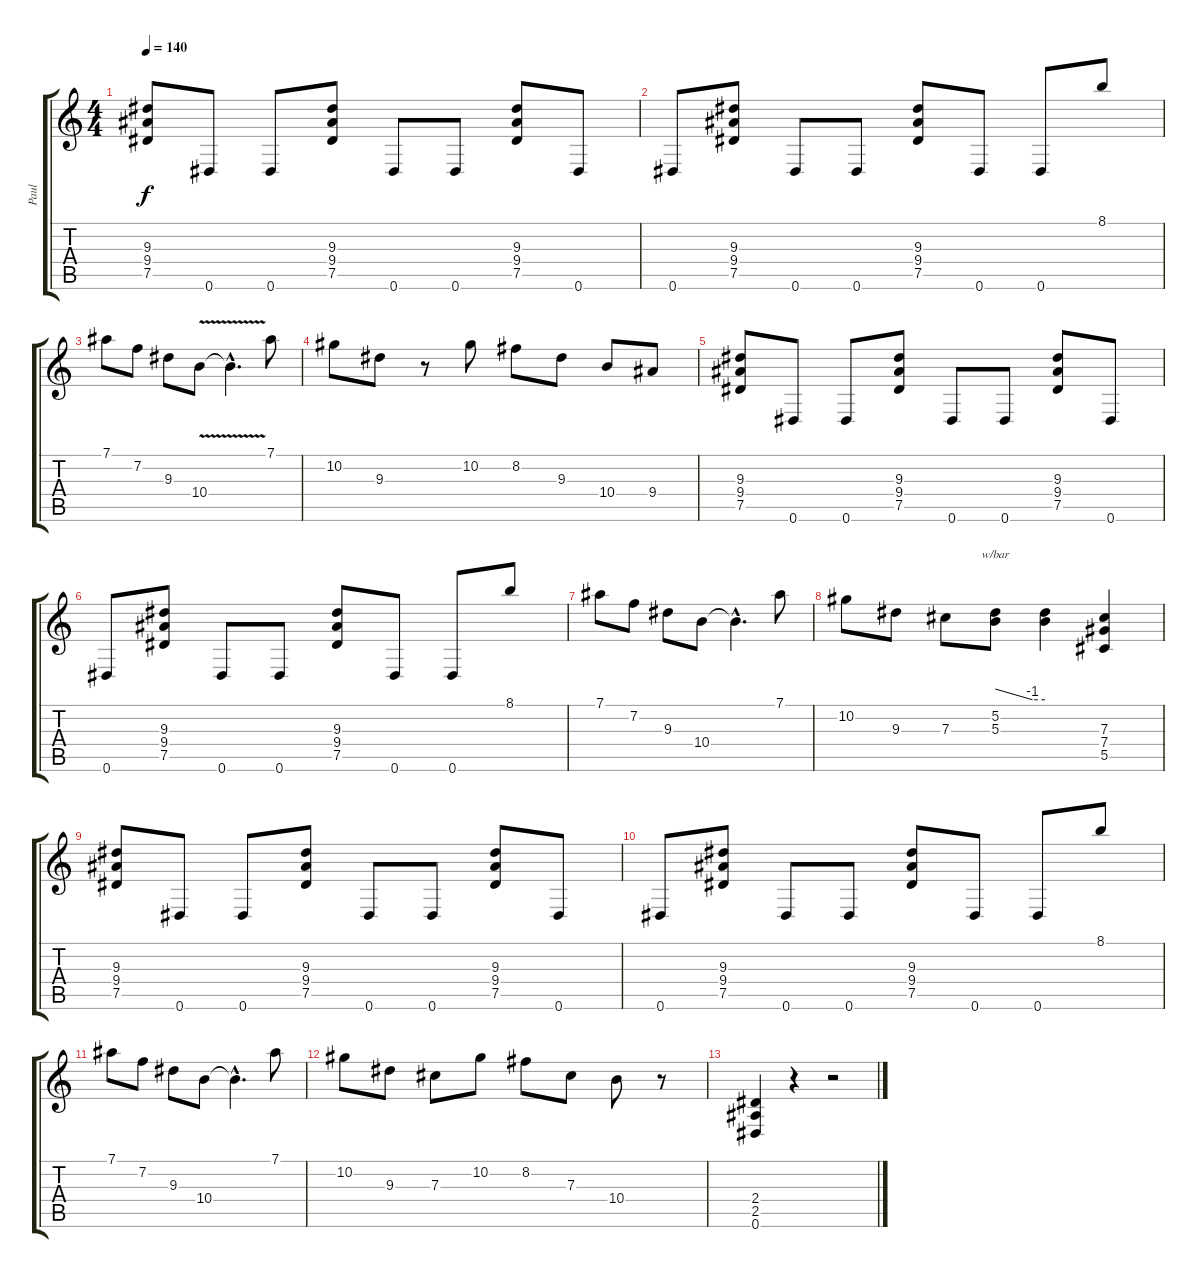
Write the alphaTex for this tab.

\track ("Paul" "Paul") {instrument distortionguitar}
\staff {score tabs}
\tuning (Eb4 Bb3 Gb3 Db3 Ab2 Eb2) {hide}
\ts (4 4)
\tempo 140
\clef g2
\ks c
(9.3 9.4 7.5).8{dy f} 0.6.8 0.6.8 (9.3 9.4 7.5).8 0.6.8 0.6.8 (9.3 9.4 7.5).8 0.6.8 |
0.6.8 (9.3 9.4 7.5).8 0.6.8 0.6.8 (9.3 9.4 7.5).8 0.6.8 0.6.8 8.1.8 |
7.1.8 7.2.8 9.3.8 10.4{v}.8 10.4{hac t}.4{d} 7.1.8 |
10.2.8 9.3.8 r.8 10.2.8 8.2.8 9.3.8 10.4.8 9.4.8 |
(9.3 9.4 7.5).8 0.6.8 0.6.8 (9.3 9.4 7.5).8 0.6.8 0.6.8 (9.3 9.4 7.5).8 0.6.8 |
0.6.8 (9.3 9.4 7.5).8 0.6.8 0.6.8 (9.3 9.4 7.5).8 0.6.8 0.6.8 8.1.8 |
7.1.8 7.2.8 9.3.8 10.4.8 10.4{hac t}.4{d} 7.1.8 |
10.2.8 9.3.8 7.3.8 (5.2 5.3).8{tbe (custom default 0 0 45 -4 60 -4)} (5.2{t} 5.3{t}).4 (7.3 7.4 5.5).4 |
(9.3 9.4 7.5).8 0.6.8 0.6.8 (9.3 9.4 7.5).8 0.6.8 0.6.8 (9.3 9.4 7.5).8 0.6.8 |
0.6.8 (9.3 9.4 7.5).8 0.6.8 0.6.8 (9.3 9.4 7.5).8 0.6.8 0.6.8 8.1.8 |
7.1.8 7.2.8 9.3.8 10.4.8 10.4{hac t}.4{d} 7.1.8 |
10.2.8 9.3.8 7.3.8 10.2.8 8.2.8 7.3.8 10.4.8 r.8 |
(2.4 2.5 0.6).4 r.4 r.2
